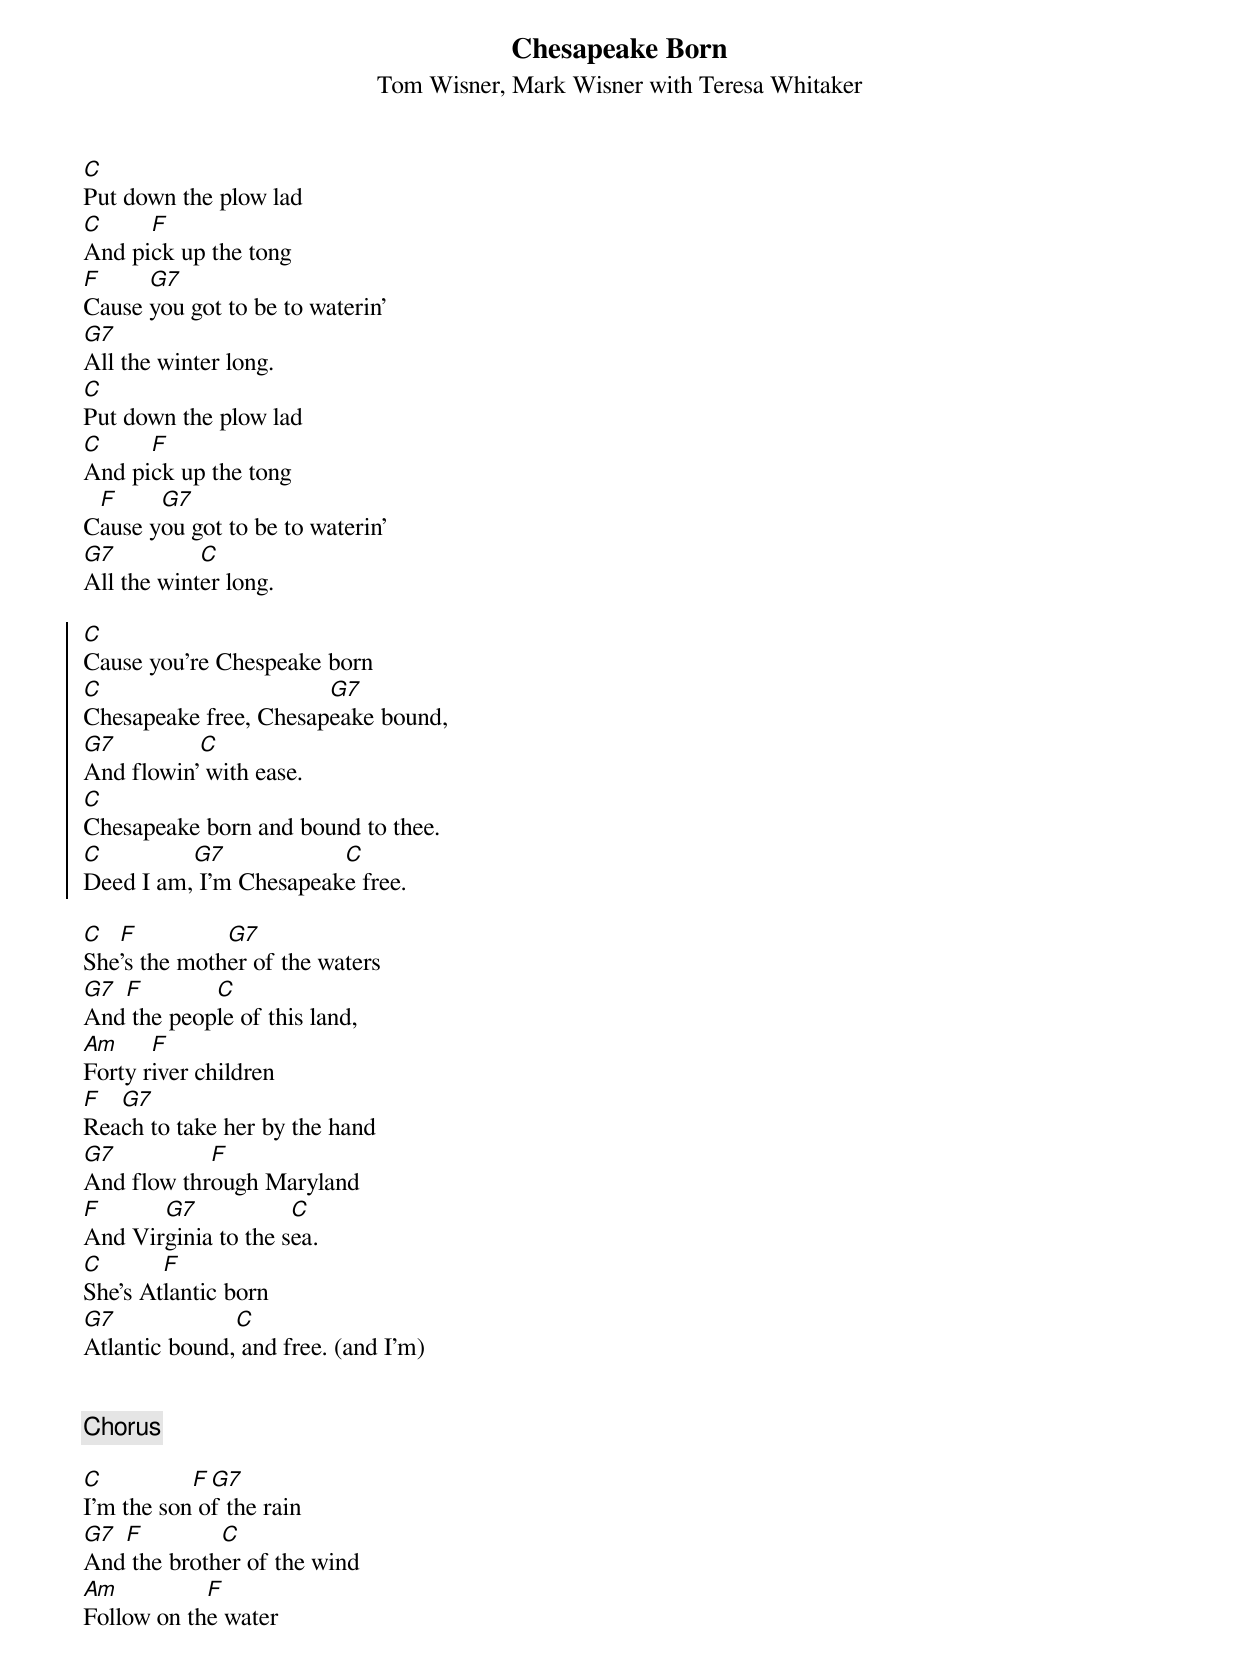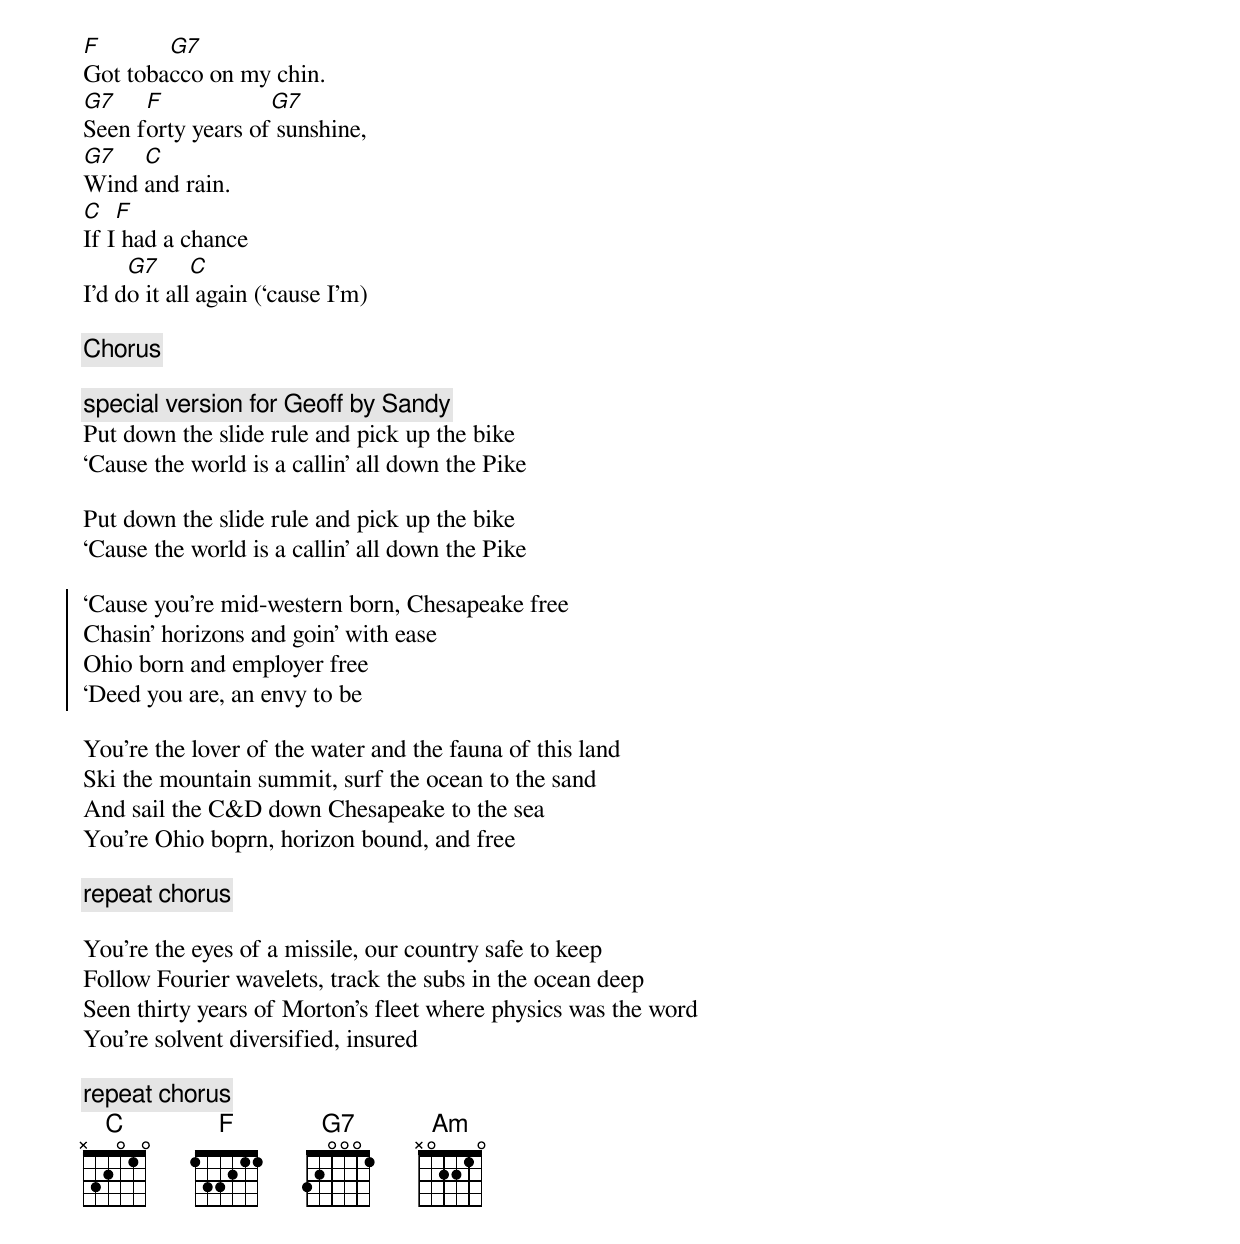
{title: Chesapeake Born}
{subtitle: Tom Wisner, Mark Wisner with Teresa Whitaker}

[C]Put down the plow lad
[C]And pi[F]ck up the tong
[F]Cause [G7]you got to be to waterin’
[G7]All the winter long.
[C]Put down the plow lad
[C]And pi[F]ck up the tong
C[F]ause y[G7]ou got to be to waterin’
[G7]All the wint[C]er long.

{soc}
[C]Cause you’re Chespeake born
[C]Chesapeake free, Chesap[G7]eake bound,
[G7]And flowin’[C] with ease.
[C]Chesapeake born and bound to thee.
[C]Deed I am,[G7] I’m Chesapeak[C]e free.
{eoc}

[C]She[F]’s the moth[G7]er of the waters
[G7]And[F] the peop[C]le of this land,
[Am]Forty r[F]iver children
[F]Rea[G7]ch to take her by the hand
[G7]And flow thr[F]ough Maryland
[F]And Vir[G7]ginia to the s[C]ea.
[C]She’s At[F]lantic born
[G7]Atlantic bound,[C] and free. (and I’m)


{c: Chorus}

[C]I’m the son[F] o[G7]f the rain
[G7]And[F] the broth[C]er of the wind
[Am]Follow on th[F]e water
[F]Got toba[G7]cco on my chin.
[G7]Seen f[F]orty years of[G7] sunshine,
[G7]Wind [C]and rain.
[C]If I[F] had a chance
I’d d[G7]o it all[C] again (‘cause I’m)

{c:Chorus}

{c: special version for Geoff by Sandy}
Put down the slide rule and pick up the bike
‘Cause the world is a callin’ all down the Pike

Put down the slide rule and pick up the bike
‘Cause the world is a callin’ all down the Pike

{soc}
‘Cause you’re mid-western born, Chesapeake free
Chasin’ horizons and goin’ with ease
Ohio born and employer free
‘Deed you are, an envy to be
{eoc}

You’re the lover of the water and the fauna of this land
Ski the mountain summit, surf the ocean to the sand
And sail the C&D down Chesapeake to the sea
You’re Ohio boprn, horizon bound, and free

{c:repeat chorus}

You’re the eyes of a missile, our country safe to keep
Follow Fourier wavelets, track the subs in the ocean deep
Seen thirty years of Morton’s fleet where physics was the word
You’re solvent diversified, insured

{c:repeat chorus}
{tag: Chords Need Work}
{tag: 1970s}
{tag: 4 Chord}
